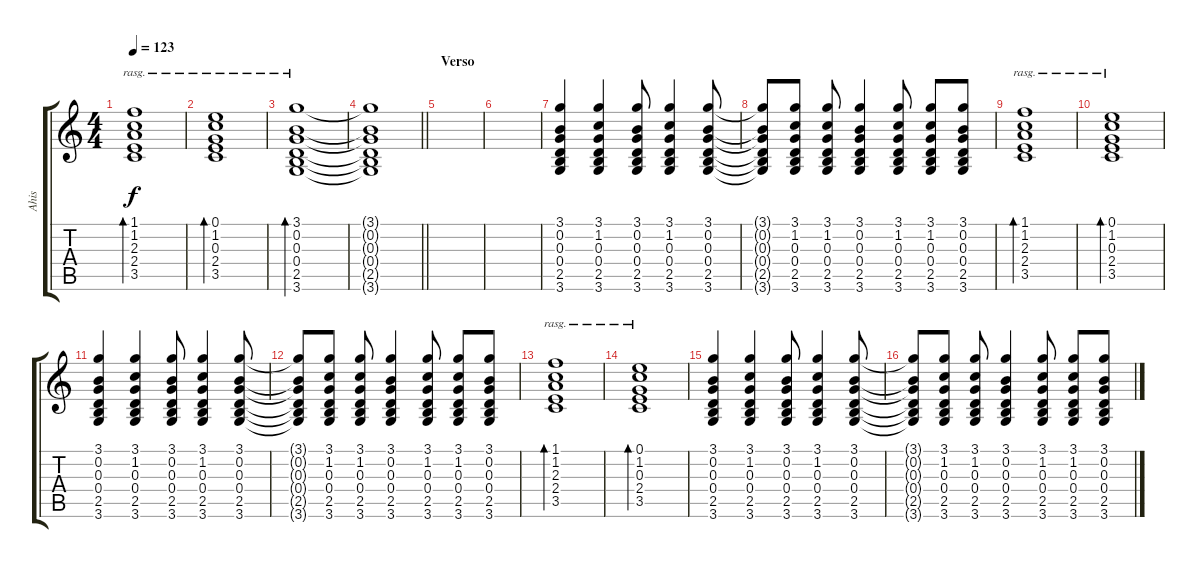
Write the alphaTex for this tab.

\track ("Ahis" "Ahis") {instrument acousticguitarsteel}
\staff {score tabs}
\tuning (E4 B3 G3 D3 A2 E2) {hide}
\ts (4 4)
\tempo 123
\clef g2
\ks c
(1.1 1.2 2.3 2.4 3.5).1{bd 120 rasg ii dy f volume 12} |
(0.1 1.2 0.3 2.4 3.5).1{bd 120 rasg ii} |
(3.1 0.2 0.3 0.4 2.5 3.6).1{bd 120 rasg ii} |
\barLineRight lightlight
(3.1{t} 0.2{t} 0.3{t} 0.4{t} 2.5{t} 3.6{t}).1 |
\section ("" "Verso")
|
|
(3.1 0.2 0.3 0.4 2.5 3.6).4 (3.1 1.2 0.3 0.4 2.5 3.6).4 (3.1 0.2 0.3 0.4 2.5 3.6).8 (3.1 1.2 0.3 0.4 2.5 3.6).4 (3.1 0.2 0.3 0.4 2.5 3.6).8 |
(3.1{t} 0.2{t} 0.3{t} 0.4{t} 2.5{t} 3.6{t}).8 (3.1 1.2 0.3 0.4 2.5 3.6).8 (3.1 1.2 0.3 0.4 2.5 3.6).8 (3.1 0.2 0.3 0.4 2.5 3.6).4 (3.1 1.2 0.3 0.4 2.5 3.6).8 (3.1 1.2 0.3 0.4 2.5 3.6).8 (3.1 0.2 0.3 0.4 2.5 3.6).8 |
(1.1 1.2 2.3 2.4 3.5).1{bd 120 rasg ii} |
(0.1 1.2 0.3 2.4 3.5).1{bd 120 rasg ii} |
(3.1 0.2 0.3 0.4 2.5 3.6).4 (3.1 1.2 0.3 0.4 2.5 3.6).4 (3.1 0.2 0.3 0.4 2.5 3.6).8 (3.1 1.2 0.3 0.4 2.5 3.6).4 (3.1 0.2 0.3 0.4 2.5 3.6).8 |
(3.1{t} 0.2{t} 0.3{t} 0.4{t} 2.5{t} 3.6{t}).8 (3.1 1.2 0.3 0.4 2.5 3.6).8 (3.1 1.2 0.3 0.4 2.5 3.6).8 (3.1 0.2 0.3 0.4 2.5 3.6).4 (3.1 1.2 0.3 0.4 2.5 3.6).8 (3.1 1.2 0.3 0.4 2.5 3.6).8 (3.1 0.2 0.3 0.4 2.5 3.6).8 |
(1.1 1.2 2.3 2.4 3.5).1{bd 120 rasg ii} |
(0.1 1.2 0.3 2.4 3.5).1{bd 120 rasg ii} |
(3.1 0.2 0.3 0.4 2.5 3.6).4 (3.1 1.2 0.3 0.4 2.5 3.6).4 (3.1 0.2 0.3 0.4 2.5 3.6).8 (3.1 1.2 0.3 0.4 2.5 3.6).4 (3.1 0.2 0.3 0.4 2.5 3.6).8 |
(3.1{t} 0.2{t} 0.3{t} 0.4{t} 2.5{t} 3.6{t}).8 (3.1 1.2 0.3 0.4 2.5 3.6).8 (3.1 1.2 0.3 0.4 2.5 3.6).8 (3.1 0.2 0.3 0.4 2.5 3.6).4 (3.1 1.2 0.3 0.4 2.5 3.6).8 (3.1 1.2 0.3 0.4 2.5 3.6).8 (3.1 0.2 0.3 0.4 2.5 3.6).8
